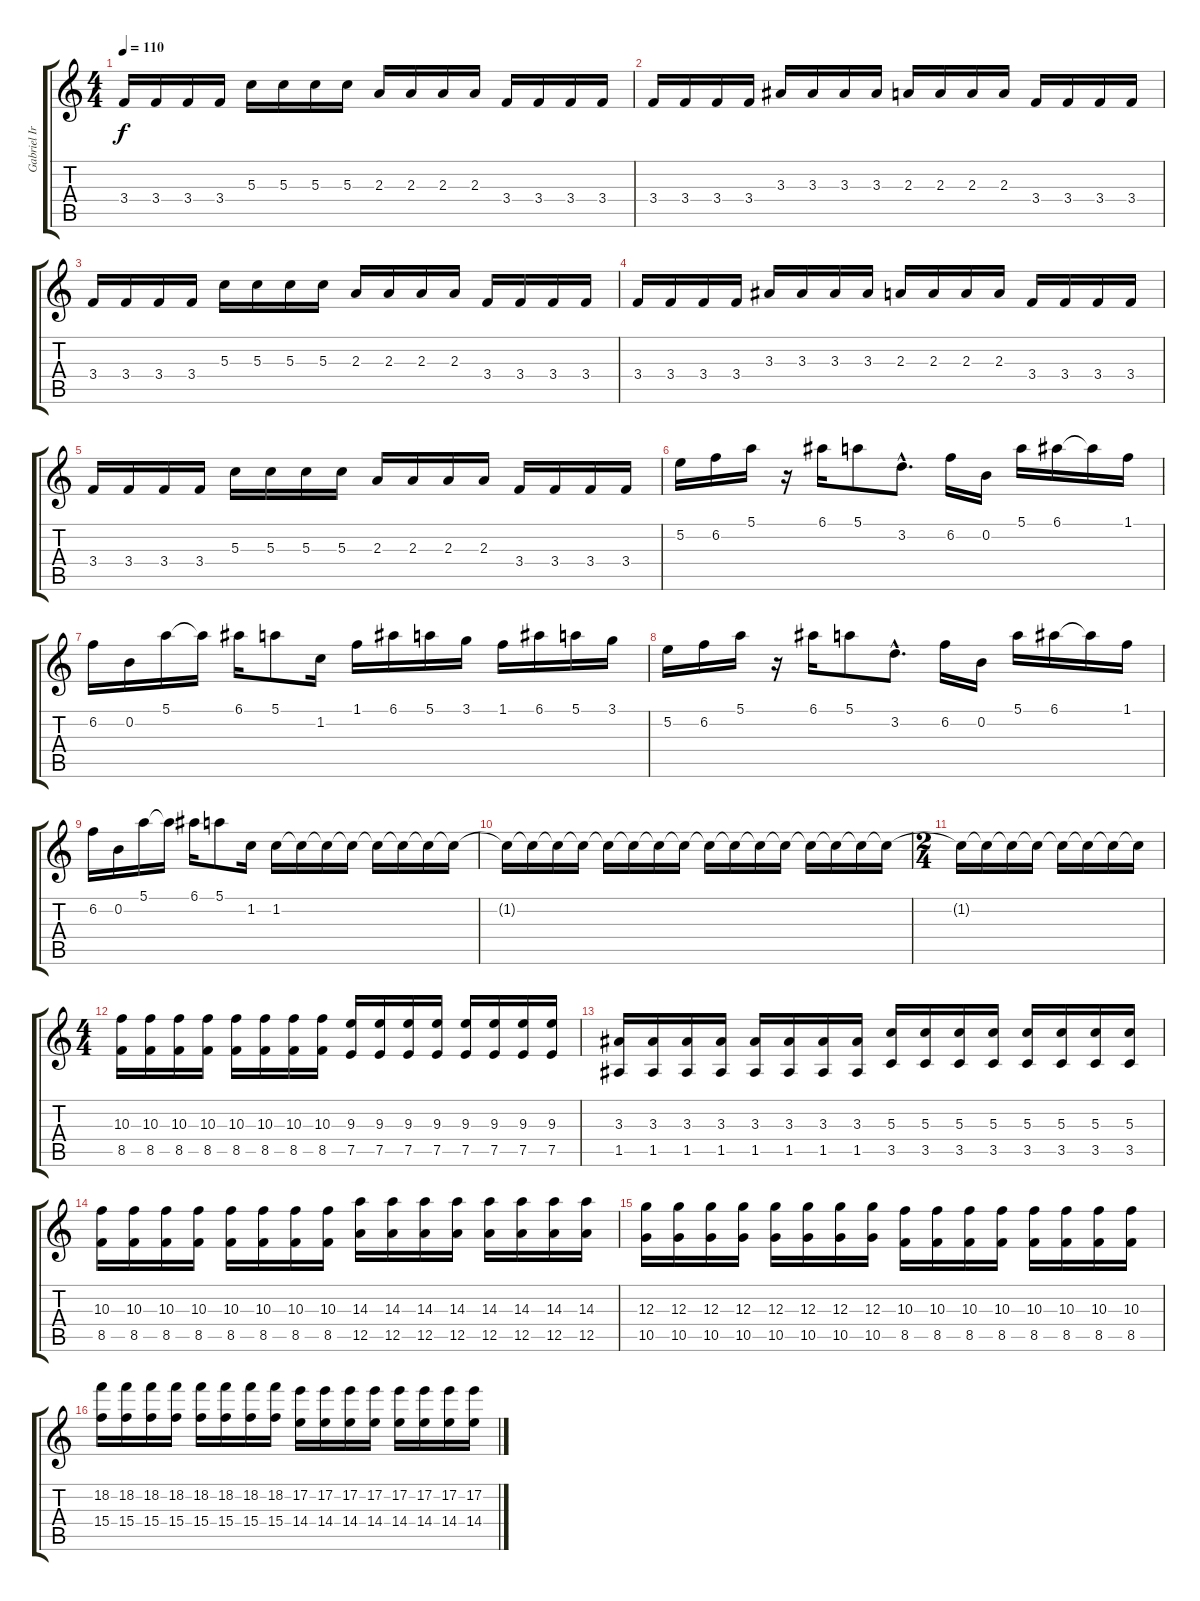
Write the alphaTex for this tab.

\track ("Gabriel Iraheta-Guitar" "Gabriel Ir") {instrument distortionguitar}
\staff {score tabs}
\tuning (E4 B3 G3 D3 A2 D2) {hide}
\ts (4 4)
\tempo 110
\clef g2
\ks c
3.4.16{dy f} 3.4.16 3.4.16 3.4.16 5.3.16 5.3.16 5.3.16 5.3.16 2.3.16 2.3.16 2.3.16 2.3.16 3.4.16 3.4.16 3.4.16 3.4.16 |
3.4.16 3.4.16 3.4.16 3.4.16 3.3.16 3.3.16 3.3.16 3.3.16 2.3.16 2.3.16 2.3.16 2.3.16 3.4.16 3.4.16 3.4.16 3.4.16 |
3.4.16 3.4.16 3.4.16 3.4.16 5.3.16 5.3.16 5.3.16 5.3.16 2.3.16 2.3.16 2.3.16 2.3.16 3.4.16 3.4.16 3.4.16 3.4.16 |
3.4.16 3.4.16 3.4.16 3.4.16 3.3.16 3.3.16 3.3.16 3.3.16 2.3.16 2.3.16 2.3.16 2.3.16 3.4.16 3.4.16 3.4.16 3.4.16 |
3.4.16 3.4.16 3.4.16 3.4.16 5.3.16 5.3.16 5.3.16 5.3.16 2.3.16 2.3.16 2.3.16 2.3.16 3.4.16 3.4.16 3.4.16 3.4.16 |
5.2.16 6.2.16 5.1.16 r.16 6.1.16 5.1.8 3.2{hac}.8{d} 6.2.16 0.2.16 5.1.16 6.1.16 6.1{t}.16 1.1.16 |
6.2.16 0.2.16 5.1.16 5.1{t}.16 6.1.16 5.1.8 1.2.16 1.1.16 6.1.16 5.1.16 3.1.16 1.1.16 6.1.16 5.1.16 3.1.16 |
5.2.16 6.2.16 5.1.16 r.16 6.1.16 5.1.8 3.2{hac}.8{d} 6.2.16 0.2.16 5.1.16 6.1.16 6.1{t}.16 1.1.16 |
6.2.16 0.2.16 5.1.16 5.1{t}.16 6.1.16 5.1.8 1.2.16 1.2.16 1.2{t}.16 1.2{t}.16 1.2{t}.16 1.2{t}.16 1.2{t}.16 1.2{t}.16 1.2{t}.16 |
1.2{t}.16 1.2{t}.16 1.2{t}.16 1.2{t}.16 1.2{t}.16 1.2{t}.16 1.2{t}.16 1.2{t}.16 1.2{t}.16 1.2{t}.16 1.2{t}.16 1.2{t}.16 1.2{t}.16 1.2{t}.16 1.2{t}.16 1.2{t}.16 |
\ts (2 4)
1.2{t}.16 1.2{t}.16 1.2{t}.16 1.2{t}.16 1.2{t}.16 1.2{t}.16 1.2{t}.16 1.2{t}.16 |
\ts (4 4)
(10.3 8.5).16 (10.3 8.5).16 (10.3 8.5).16 (10.3 8.5).16 (10.3 8.5).16 (10.3 8.5).16 (10.3 8.5).16 (10.3 8.5).16 (9.3 7.5).16 (9.3 7.5).16 (9.3 7.5).16 (9.3 7.5).16 (9.3 7.5).16 (9.3 7.5).16 (9.3 7.5).16 (9.3 7.5).16 |
(3.3 1.5).16 (3.3 1.5).16 (3.3 1.5).16 (3.3 1.5).16 (3.3 1.5).16 (3.3 1.5).16 (3.3 1.5).16 (3.3 1.5).16 (5.3 3.5).16 (5.3 3.5).16 (5.3 3.5).16 (5.3 3.5).16 (5.3 3.5).16 (5.3 3.5).16 (5.3 3.5).16 (5.3 3.5).16 |
(10.3 8.5).16 (10.3 8.5).16 (10.3 8.5).16 (10.3 8.5).16 (10.3 8.5).16 (10.3 8.5).16 (10.3 8.5).16 (10.3 8.5).16 (14.3 12.5).16 (14.3 12.5).16 (14.3 12.5).16 (14.3 12.5).16 (14.3 12.5).16 (14.3 12.5).16 (14.3 12.5).16 (14.3 12.5).16 |
(12.3 10.5).16 (12.3 10.5).16 (12.3 10.5).16 (12.3 10.5).16 (12.3 10.5).16 (12.3 10.5).16 (12.3 10.5).16 (12.3 10.5).16 (10.3 8.5).16 (10.3 8.5).16 (10.3 8.5).16 (10.3 8.5).16 (10.3 8.5).16 (10.3 8.5).16 (10.3 8.5).16 (10.3 8.5).16 |
(18.2 15.4).16 (18.2 15.4).16 (18.2 15.4).16 (18.2 15.4).16 (18.2 15.4).16 (18.2 15.4).16 (18.2 15.4).16 (18.2 15.4).16 (17.2 14.4).16 (17.2 14.4).16 (17.2 14.4).16 (17.2 14.4).16 (17.2 14.4).16 (17.2 14.4).16 (17.2 14.4).16 (17.2 14.4).16
